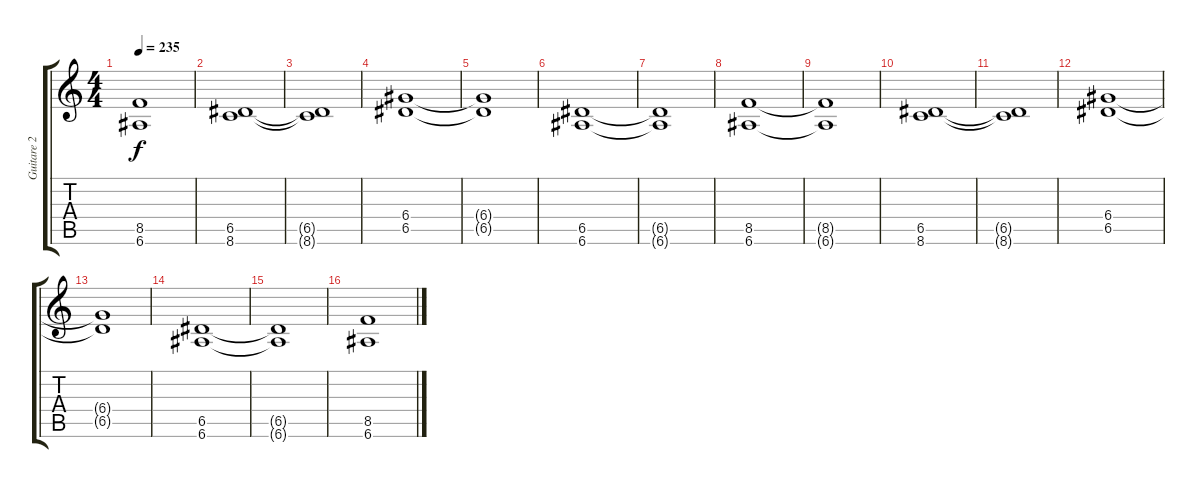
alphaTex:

\track ("Guitare 2" "Guitare 2") {instrument distortionguitar}
\staff {score tabs}
\tuning (E4 B3 G3 D3 A2 E2) {hide}
\ts (4 4)
\tempo 235
\clef g2
\ks c
(8.5{t} 6.6{t}).1{dy f} |
(6.5 8.6).1 |
(6.5{t} 8.6{t}).1 |
(6.4 6.5).1 |
(6.4{t} 6.5{t}).1 |
(6.5 6.6).1 |
(6.5{t} 6.6{t}).1 |
(8.5 6.6).1 |
(8.5{t} 6.6{t}).1 |
(6.5 8.6).1 |
(6.5{t} 8.6{t}).1 |
(6.4 6.5).1 |
(6.4{t} 6.5{t}).1 |
(6.5 6.6).1 |
(6.5{t} 6.6{t}).1 |
(8.5 6.6).1
